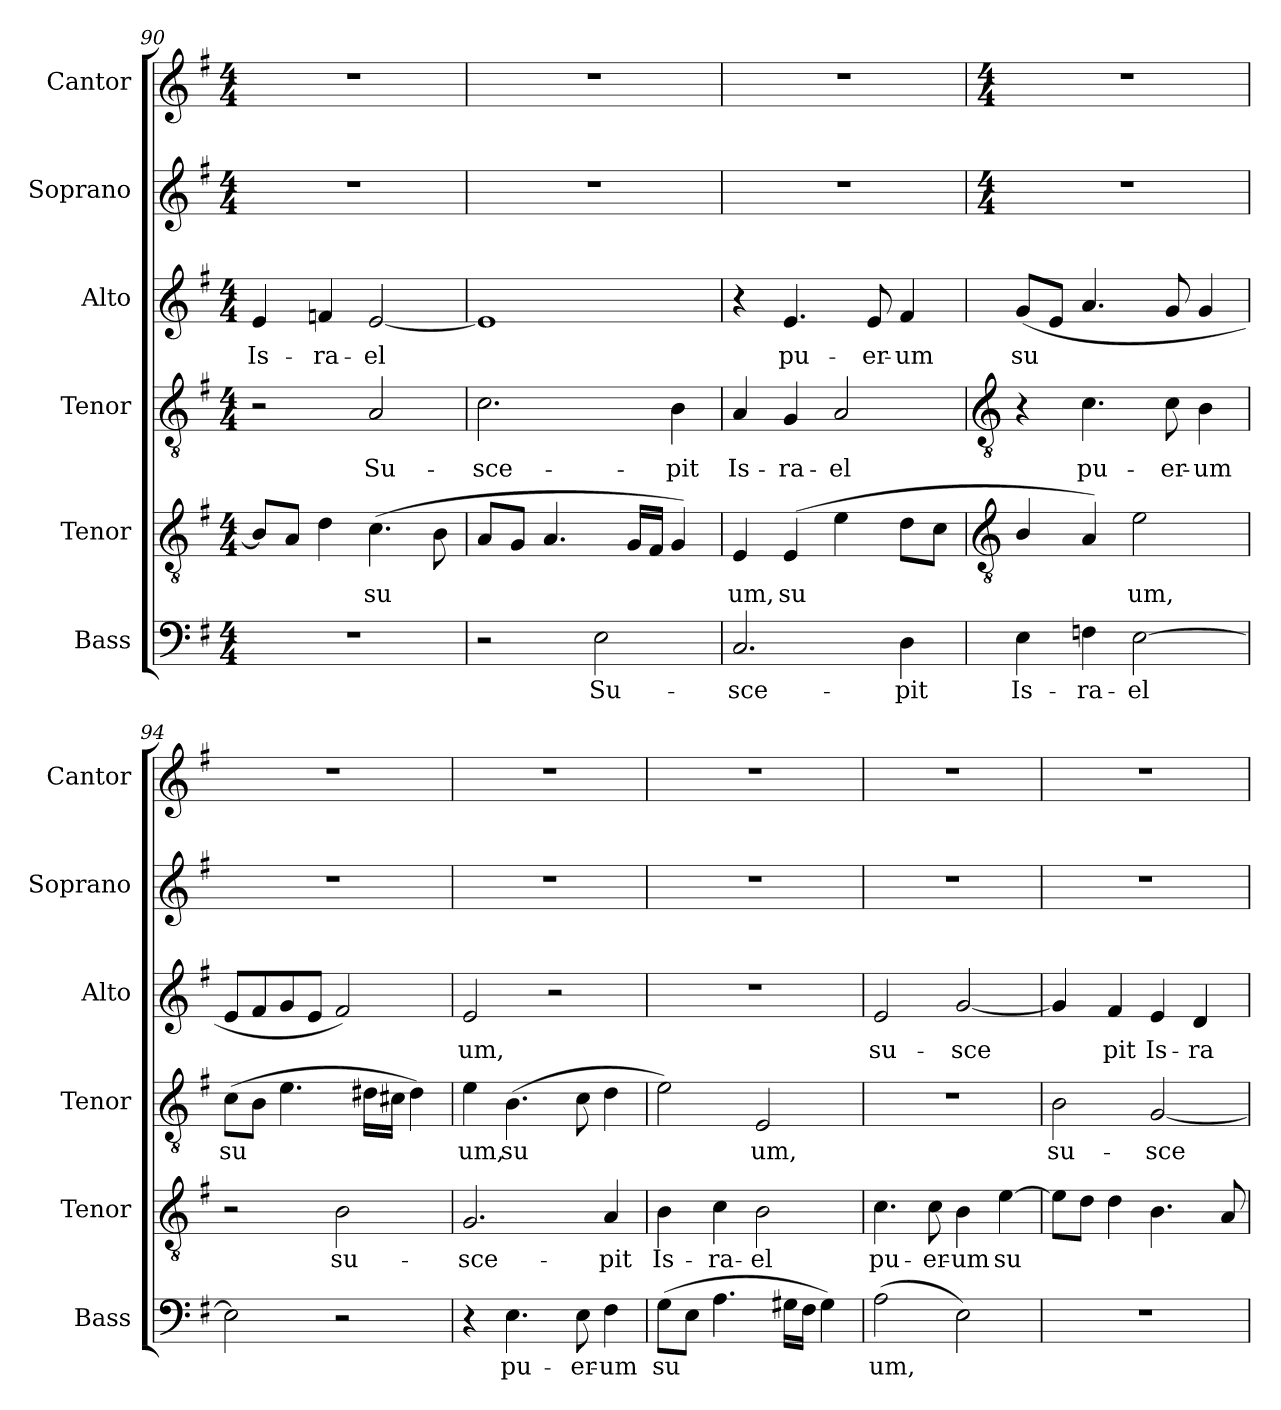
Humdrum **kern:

**kern	**text	**kern	**text	**kern	**text	**kern	**text	**kern	**kern
*part6	*part6	*part5	*part5	*part4	*part4	*part3	*part3	*part2	*part1
*staff6	*staff6	*staff5	*staff5	*staff4	*staff4	*staff3	*staff3	*staff2	*staff1
*I"Bass	*	*I"Tenor	*	*I"Tenor	*	*I"Alto	*	*I"Soprano	*I"Cantor
*I'Bass	*	*I'Tenor	*	*I'Tenor	*	*I'Alto	*	*I'Soprano	*I'Cantor
*clefF4	*	*clefGv2	*	*clefGv2	*	*clefG2	*	*clefG2	*clefG2
*k[f#]	*	*k[f#]	*	*k[f#]	*	*k[f#]	*	*k[f#]	*k[f#]
*G:	*	*G:	*	*G:	*	*G:	*	*G:	*G:
*M4/4	*	*M4/4	*	*M4/4	*	*M4/4	*	*M4/4	*M4/4
=90	=90	=90	=90	=90	=90	=90	=90	=90	=90
!	!	!	!	!	!	!	!LO:LY:b	!	!
1r	.	8BL]	.	2r	.	4e	Is-	1r	1r
.	.	8AJ	.	.	.	.	.	.	.
!	!	!	!	!	!	!	!LO:LY:b	!	!
.	.	4d	.	.	.	4fn	-ra-	.	.
!	!	!	!LO:LY:b	!	!LO:LY:b	!	!LO:LY:b	!	!
.	.	(>4.c	su	2A	Su-	[2e	-el	.	.
.	.	8B	.	.	.	.	.	.	.
=91	=91	=91	=91	=91	=91	=91	=91	=91	=91
!	!	!	!	!	!LO:LY:b	!	!	!	!
2r	.	8AL	.	2.c	-sce-	1e]	.	1r	1r
.	.	8GJ	.	.	.	.	.	.	.
.	.	4.A	.	.	.	.	.	.	.
!	!LO:LY:b	!	!	!	!	!	!	!	!
2E	Su-	.	.	.	.	.	.	.	.
.	.	16GLL	.	.	.	.	.	.	.
.	.	16F#JJ	.	.	.	.	.	.	.
!	!	!	!	!	!LO:LY:b	!	!	!	!
.	.	4G)	.	4B	-pit	.	.	.	.
=92	=92	=92	=92	=92	=92	=92	=92	=92	=92
!	!LO:LY:b	!	!LO:LY:b	!	!LO:LY:b	!	!	!	!
2.C	-sce-	4E	um,	4A	Is-	4r	.	1r	1r
!	!	!	!LO:LY:b	!	!LO:LY:b	!	!LO:LY:b	!	!
.	.	(<4E	su	4G	-ra-	4.e	pu-	.	.
!	!	!	!	!	!LO:LY:b	!	!	!	!
.	.	4e	.	2A	-el	.	.	.	.
!	!	!	!	!	!	!	!LO:LY:b	!	!
.	.	.	.	.	.	8e	-er-	.	.
!	!LO:LY:b	!	!	!	!	!	!LO:LY:b	!	!
4D	-pit	8dL	.	.	.	4f#	-um	.	.
.	.	8cJ	.	.	.	.	.	.	.
!!LO:LB:g=z
=93	=93	=93	=93	=93	=93	=93	=93	=93	=93
*	*	*clefGv2	*	*clefGv2	*	*	*	*	*
*	*	*	*	*	*	*	*	*M4/4	*M4/4
!	!LO:LY:b	!	!	!	!	!	!LO:LY:b	!	!
4E	Is-	4B/	.	4r	.	(<8gL	su	1r	1r
.	.	.	.	.	.	8eJ	.	.	.
!	!LO:LY:b	!	!	!	!LO:LY:b	!	!	!	!
4F	-ra-	4A)	.	4.c	pu-	4.a	.	.	.
!	!LO:LY:b	!	!LO:LY:b	!	!	!	!	!	!
[2E	-el	2e	um,	.	.	.	.	.	.
!	!	!	!	!	!LO:LY:b	!	!	!	!
.	.	.	.	8c	-er-	8g	.	.	.
!	!	!	!	!	!LO:LY:b	!	!	!	!
.	.	.	.	4B	-um	4g	.	.	.
=94	=94	=94	=94	=94	=94	=94	=94	=94	=94
!	!	!	!	!	!LO:LY:b	!	!	!	!
2E]	.	2r	.	(>8cL	su	8eL	.	1r	1r
.	.	.	.	8BJ	.	8f#	.	.	.
.	.	.	.	4.e	.	8g	.	.	.
.	.	.	.	.	.	8eJ	.	.	.
!	!	!	!LO:LY:b	!	!	!	!	!	!
2r	.	2B	su-	.	.	2f#)	.	.	.
.	.	.	.	16d#LL	.	.	.	.	.
.	.	.	.	16c#JJ	.	.	.	.	.
.	.	.	.	4d#)	.	.	.	.	.
=95	=95	=95	=95	=95	=95	=95	=95	=95	=95
!	!	!	!LO:LY:b	!	!LO:LY:b	!	!LO:LY:b	!	!
4r	.	2.G	-sce-	4e	um,	2e	um,	1r	1r
!	!LO:LY:b	!	!	!	!LO:LY:b	!	!	!	!
4.E	pu-	.	.	(>4.B	su	.	.	.	.
.	.	.	.	.	.	2r	.	.	.
!	!LO:LY:b	!	!	!	!	!	!	!	!
8E	-er-	.	.	8c	.	.	.	.	.
!	!LO:LY:b	!	!LO:LY:b	!	!	!	!	!	!
4F#	-um	4A	-pit	4d	.	.	.	.	.
=96	=96	=96	=96	=96	=96	=96	=96	=96	=96
!	!LO:LY:b	!	!LO:LY:b	!	!	!	!	!	!
(>8GL	su	4B	Is-	2e)	.	1r	.	1r	1r
8EJ	.	.	.	.	.	.	.	.	.
!	!	!	!LO:LY:b	!	!	!	!	!	!
4.A	.	4c	-ra-	.	.	.	.	.	.
!	!	!	!LO:LY:b	!	!LO:LY:b	!	!	!	!
.	.	2B	-el	2E	um,	.	.	.	.
16G#LL	.	.	.	.	.	.	.	.	.
16F#JJ	.	.	.	.	.	.	.	.	.
4G#)	.	.	.	.	.	.	.	.	.
=97	=97	=97	=97	=97	=97	=97	=97	=97	=97
!	!LO:LY:b	!	!LO:LY:b	!	!	!	!LO:LY:b	!	!
(>2A	um,	4.c	pu-	1r	.	2e	su-	1r	1r
!	!	!	!LO:LY:b	!	!	!	!	!	!
.	.	8c	-er-	.	.	.	.	.	.
!	!	!	!LO:LY:b	!	!	!	!LO:LY:b	!	!
2E)	.	4B	-um	.	.	[2g	-sce	.	.
!	!	!	!LO:LY:b	!	!	!	!	!	!
.	.	[4e	su	.	.	.	.	.	.
=98	=98	=98	=98	=98	=98	=98	=98	=98	=98
!	!	!	!	!	!LO:LY:b	!	!	!	!
1r	.	8eL]	.	2B	su-	4g]	.	1r	1r
.	.	8dJ	.	.	.	.	.	.	.
!	!	!	!	!	!	!	!LO:LY:b	!	!
.	.	4d	.	.	.	4f#	pit	.	.
!	!	!	!	!	!LO:LY:b	!	!LO:LY:b	!	!
.	.	4.B	.	[2G	-sce	4e	Is-	.	.
!	!	!	!	!	!	!	!LO:LY:b	!	!
.	.	.	.	.	.	4d	-ra-	.	.
.	.	8A	.	.	.	.	.	.	.
=	=	=	=	=	=	=	=	=	=
*-	*-	*-	*-	*-	*-	*-	*-	*-	*-
